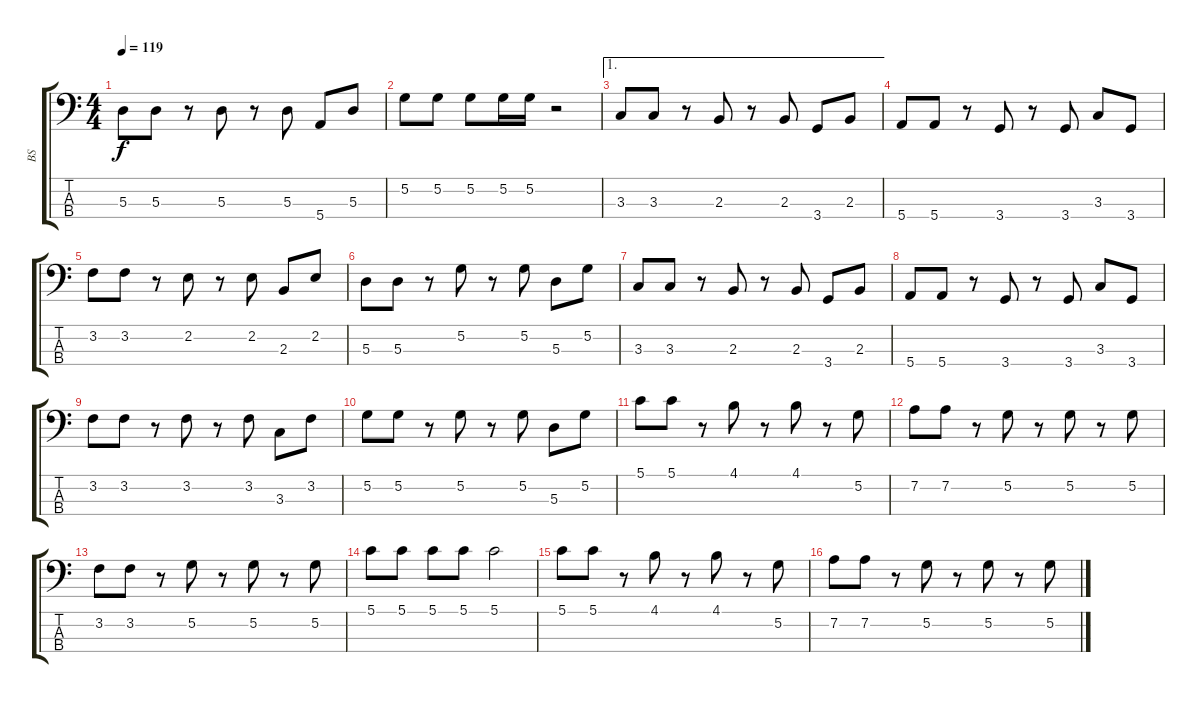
\track ("BS" "BS") {instrument electricbassfinger}
\staff {score tabs}
\tuning (G2 D2 A1 E1) {hide}
\ts (4 4)
\tempo 119
\clef f4
\ks c
5.3.8{dy f} 5.3.8 r.8 5.3.8 r.8 5.3.8 5.4.8 5.3.8 |
5.2.8 5.2.8 5.2.8 5.2.16 5.2.16 r.2 |
\ae 1
3.3.8 3.3.8 r.8 2.3.8 r.8 2.3.8 3.4.8 2.3.8 |
5.4.8 5.4.8 r.8 3.4.8 r.8 3.4.8 3.3.8 3.4.8 |
3.2.8 3.2.8 r.8 2.2.8 r.8 2.2.8 2.3.8 2.2.8 |
5.3.8 5.3.8 r.8 5.2.8 r.8 5.2.8 5.3.8 5.2.8 |
3.3.8 3.3.8 r.8 2.3.8 r.8 2.3.8 3.4.8 2.3.8 |
5.4.8 5.4.8 r.8 3.4.8 r.8 3.4.8 3.3.8 3.4.8 |
3.2.8 3.2.8 r.8 3.2.8 r.8 3.2.8 3.3.8 3.2.8 |
5.2.8 5.2.8 r.8 5.2.8 r.8 5.2.8 5.3.8 5.2.8 |
5.1.8 5.1.8 r.8 4.1.8 r.8 4.1.8 r.8 5.2.8 |
7.2.8 7.2.8 r.8 5.2.8 r.8 5.2.8 r.8 5.2.8 |
3.2.8 3.2.8 r.8 5.2.8 r.8 5.2.8 r.8 5.2.8 |
5.1.8 5.1.8 5.1.8 5.1.8 5.1.2 |
5.1.8 5.1.8 r.8 4.1.8 r.8 4.1.8 r.8 5.2.8 |
7.2.8 7.2.8 r.8 5.2.8 r.8 5.2.8 r.8 5.2.8
